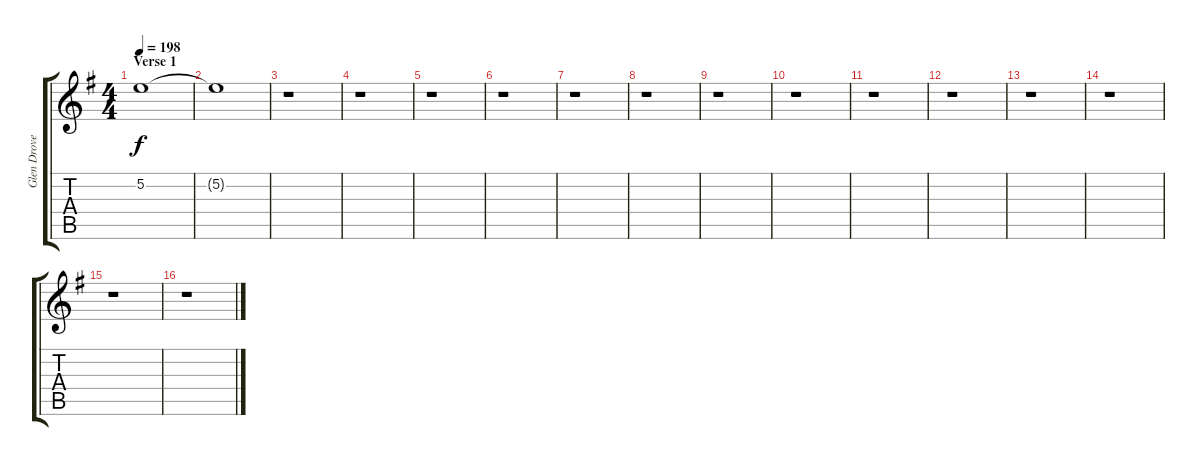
\track ("Glen Drover" "Glen Drove") {instrument overdrivenguitar}
\staff {score tabs}
\tuning (E4 B3 G3 D3 A2 E2) {hide}
\ts (4 4)
\section ("" "Verse 1")
\tempo 198
\clef g2
\ks g
5.2.1{dy f} |
5.2{t}.1 |
r.1 |
r.1 |
r.1 |
r.1 |
r.1 |
r.1 |
r.1 |
r.1 |
r.1 |
r.1 |
r.1 |
r.1 |
r.1 |
r.1
